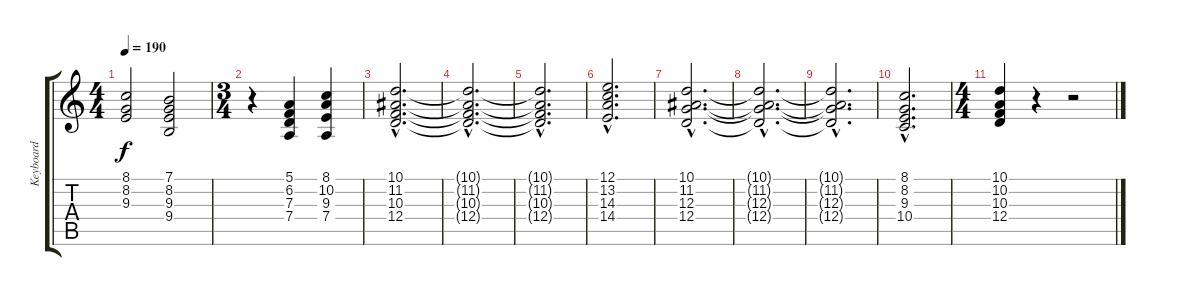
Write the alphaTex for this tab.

\track ("Keyboard" "Keyboard") {instrument stringensemble1}
\staff {score tabs}
\tuning (E4 B3 G3 D3 A2 E2) {hide}
\ts (4 4)
\tempo 190
\clef g2
\ks c
(8.1{t} 8.2{t} 9.3{t}).2{dy f} (7.1 8.2 9.3 9.4).2 |
\ts (3 4)
r.4 (5.1 6.2 7.3 7.4).4 (8.1 10.2 9.3 7.4).4 |
(10.1{hac} 11.2{hac} 10.3{hac} 12.4{hac}).2{d} |
(10.1{hac t} 11.2{hac t} 10.3{hac t} 12.4{hac t}).2{d} |
(10.1{hac t} 11.2{hac t} 10.3{hac t} 12.4{hac t}).2{d} |
(12.1{hac} 13.2{hac} 14.3{hac} 14.4{hac}).2{d} |
(10.1{hac} 11.2{hac} 12.3{hac} 12.4{hac}).2{d} |
(10.1{hac t} 11.2{hac t} 12.3{hac t} 12.4{hac t}).2{d} |
(10.1{hac t} 11.2{hac t} 12.3{hac t} 12.4{hac t}).2{d} |
(8.1{hac} 8.2{hac} 9.3{hac} 10.4{hac}).2{d} |
\ts (4 4)
(10.1 10.2 10.3 12.4).4 r.4 r.2
